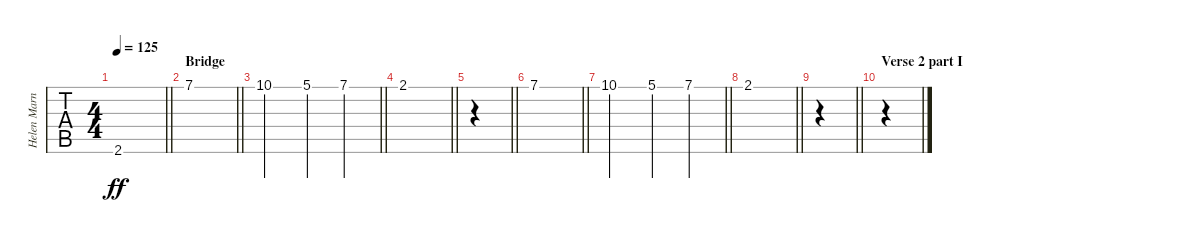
\track ("Helen Marnie" "Helen Marn") {instrument acousticguitarsteel}
\staff {tabs}
\tuning (E4 B3 G3 D3 A2 E2) {hide}
\ts (4 4)
\tempo 125
\clef g2
\barLineRight lightlight
\ks c
2.6.1{dy ff} |
\section ("" "Bridge")
\barLineRight lightlight
7.1.1 |
\barLineRight lightlight
10.1.2 5.1.4 7.1.4 |
\barLineRight lightlight
2.1.1 |
\barLineRight lightlight
|
\barLineRight lightlight
7.1.1 |
\barLineRight lightlight
10.1.2 5.1.4 7.1.4 |
\barLineRight lightlight
2.1.1 |
\barLineRight lightlight
|
\section ("" "Verse 2 part I")
